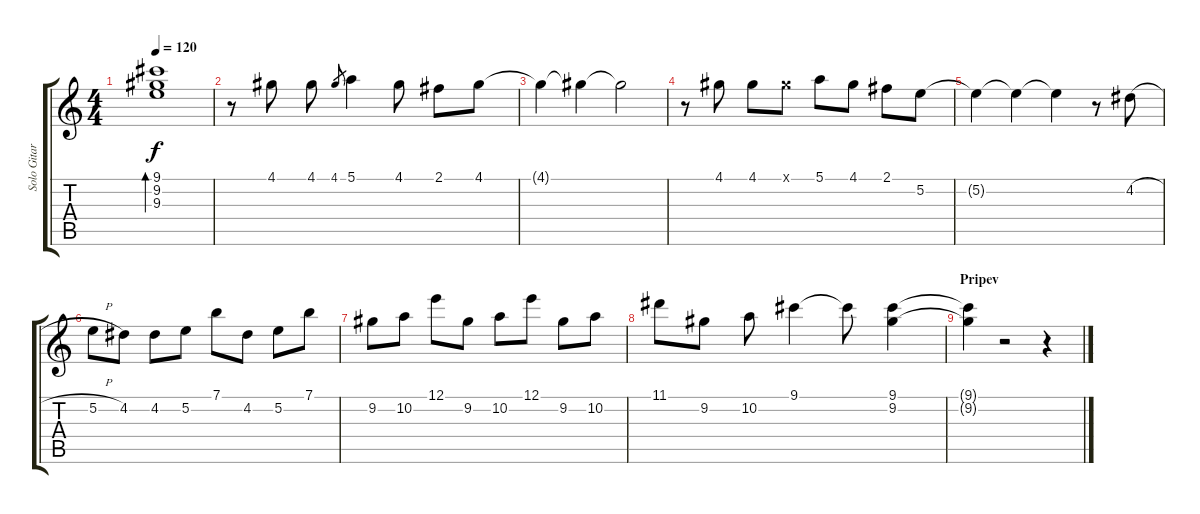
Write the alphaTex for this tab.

\track ("Solo Gitara" "Solo Gitar") {instrument electricguitarjazz}
\staff {score tabs}
\tuning (E4 B3 G3 D3 A2 E2) {hide}
\ts (4 4)
\tempo 120
\clef g2
\ks c
(9.1 9.2 9.3).1{bd 480 dy f} |
r.8 4.1.8 4.1.8 4.1.8{gr} 5.1.4 4.1.8 2.1.8 4.1.8 |
4.1{t}.4 4.1{t}.4 4.1{t}.2 |
r.8 4.1.8 4.1.8 4.1{x}.8 5.1.8 4.1.8 2.1.8 5.2.8 |
5.2{t}.4 5.2{t}.4 5.2{t}.4 r.8 4.2{h}.8 |
5.2{h}.8 4.2.8 4.2.8 5.2.8 7.1.8 4.2.8 5.2.8 7.1.8 |
9.2.8 10.2.8 12.1.8 9.2.8 10.2.8 12.1.8 9.2.8 10.2.8 |
11.1.8 9.2.8 10.2.8 9.1.4 9.1{t}.8 (9.1 9.2).4 |
\section ("" "Pripev")
(9.1{t} 9.2{t}).4 r.2 r.4
